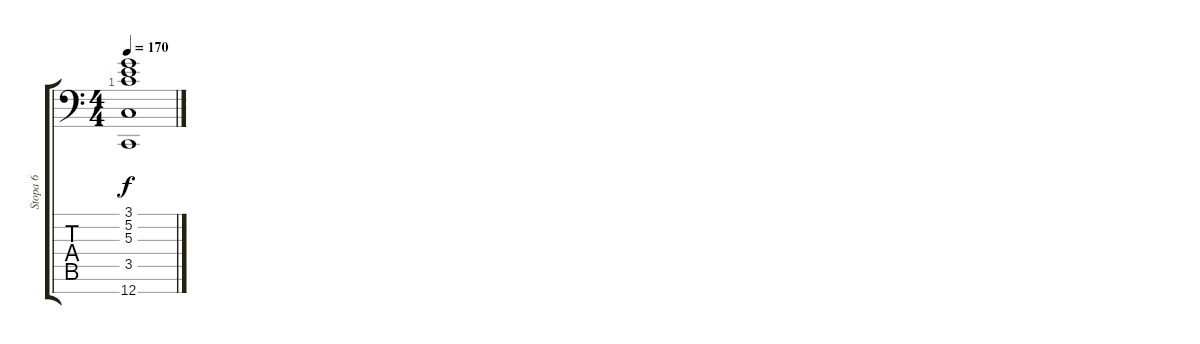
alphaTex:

\track ("Stopa 6" "Stopa 6") {instrument stringensemble2}
\staff {score tabs}
\tuning (E4 B3 G3 D3 A2 E2 C1) {hide}
\ts (4 4)
\tempo 170
\clef f4
\ks c
(3.1{t} 5.2{t} 5.3{t} 3.5{t} 12.7{t}).1{dy f}
